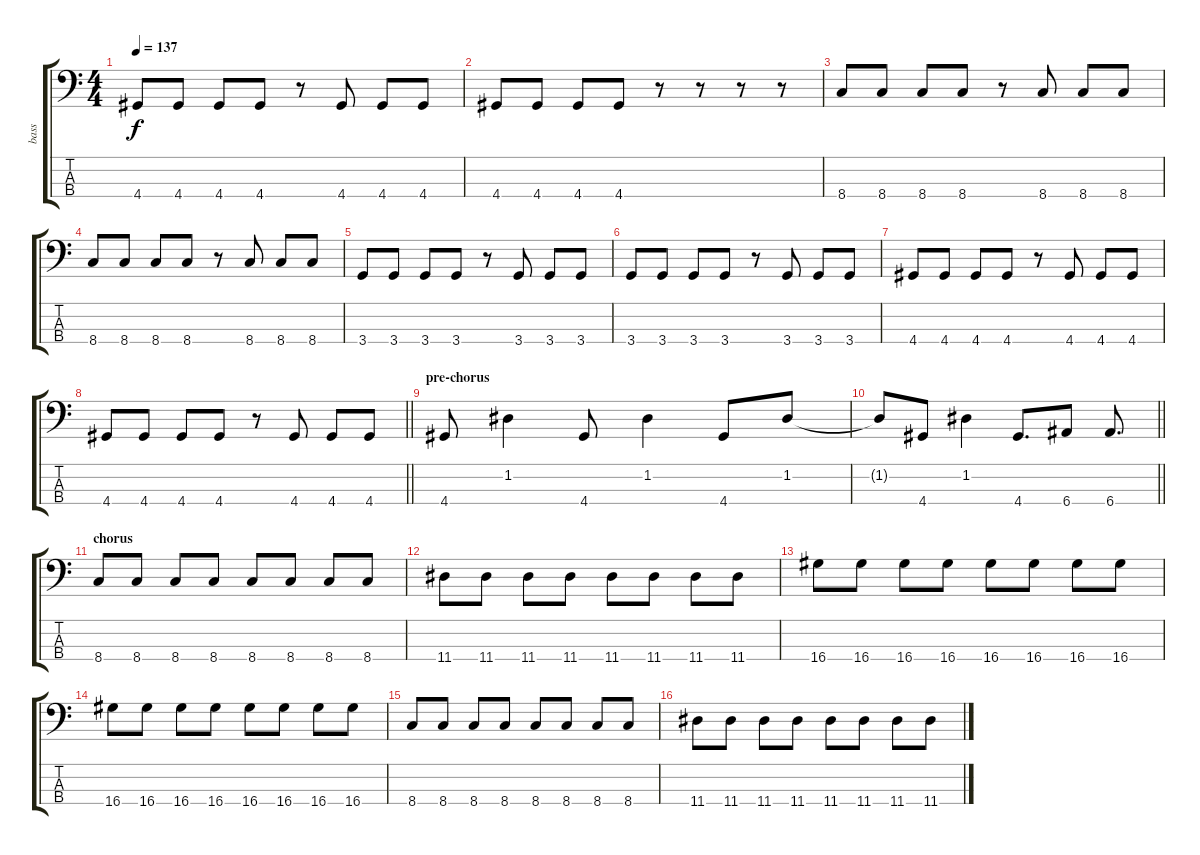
\track ("bass" "bass") {instrument electricbassfinger}
\staff {score tabs}
\tuning (G2 D2 A1 E1) {hide}
\ts (4 4)
\tempo 137
\clef f4
\ks c
4.4.8{dy f} 4.4.8 4.4.8 4.4.8 r.8 4.4.8 4.4.8 4.4.8 |
4.4.8 4.4.8 4.4.8 4.4.8 r.8 r.8 r.8 r.8 |
8.4.8 8.4.8 8.4.8 8.4.8 r.8 8.4.8 8.4.8 8.4.8 |
8.4.8 8.4.8 8.4.8 8.4.8 r.8 8.4.8 8.4.8 8.4.8 |
3.4.8 3.4.8 3.4.8 3.4.8 r.8 3.4.8 3.4.8 3.4.8 |
3.4.8 3.4.8 3.4.8 3.4.8 r.8 3.4.8 3.4.8 3.4.8 |
4.4.8 4.4.8 4.4.8 4.4.8 r.8 4.4.8 4.4.8 4.4.8 |
\barLineRight lightlight
4.4.8 4.4.8 4.4.8 4.4.8 r.8 4.4.8 4.4.8 4.4.8 |
\section ("" "pre-chorus")
4.4.8 1.2.4 4.4.8 1.2.4 4.4.8 1.2.8 |
\barLineRight lightlight
1.2{t}.8 4.4.8 1.2.4 4.4.8{d} 6.4.8 6.4.8{d} |
\section ("" "chorus")
8.4.8 8.4.8 8.4.8 8.4.8 8.4.8 8.4.8 8.4.8 8.4.8 |
11.4.8 11.4.8 11.4.8 11.4.8 11.4.8 11.4.8 11.4.8 11.4.8 |
16.4.8 16.4.8 16.4.8 16.4.8 16.4.8 16.4.8 16.4.8 16.4.8 |
16.4.8 16.4.8 16.4.8 16.4.8 16.4.8 16.4.8 16.4.8 16.4.8 |
8.4.8 8.4.8 8.4.8 8.4.8 8.4.8 8.4.8 8.4.8 8.4.8 |
11.4.8 11.4.8 11.4.8 11.4.8 11.4.8 11.4.8 11.4.8 11.4.8
